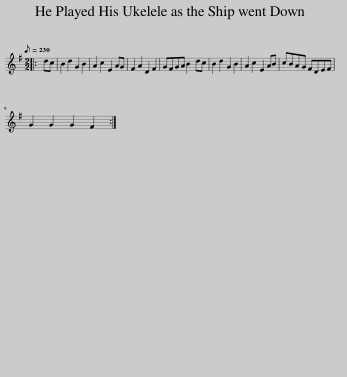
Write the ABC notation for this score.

X:1
L:1/8
Q:1/8=230
M:2/2
I:linebreak $
K:G
V:1 treble
V:1
|: dc | B2 d2 G2 B2 | A2 c2 E2 AG | F2 A2 D2 F2 | GFGA B2 dc | %5
 B2 d2 G2 B2 | A2 c2 E2 AB | cBAG FDEF |$ G2 G2 G2 F2 :| %9
